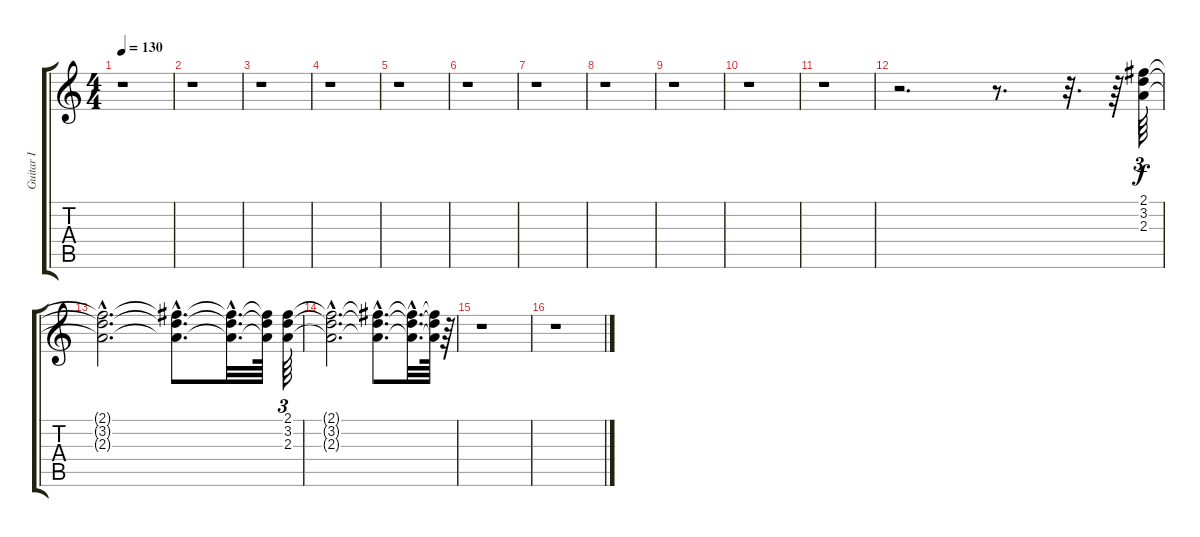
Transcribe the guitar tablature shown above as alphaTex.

\track ("Guitar I" "Guitar I") {instrument distortionguitar}
\staff {score tabs}
\tuning (E4 B3 G3 D3 A2 E2) {hide}
\ts (4 4)
\tempo 130
\clef g2
\ks c
r.1{dy f} |
r.1 |
r.1 |
r.1 |
r.1 |
r.1 |
r.1 |
r.1 |
r.1 |
r.1 |
r.1 |
r.2{d} r.8{d} r.32{d} r.64 (2.1 3.2 2.3).64{tu (3 2)} |
(2.1{hac t} 3.2{hac t} 2.3{hac t}).2{d} (2.1{hac t} 3.2{hac t} 2.3{hac t}).8{d} (2.1{hac t} 3.2{hac t} 2.3{hac t}).32{d} (2.1{t} 3.2{t} 2.3{t}).64 (2.1 3.2 2.3).64{tu (3 2)} |
(2.1{hac t} 3.2{hac t} 2.3{hac t}).2{d} (2.1{hac t} 3.2{hac t} 2.3{hac t}).8{d} (2.1{hac t} 3.2{hac t} 2.3{hac t}).32{d} (2.1{t} 3.2{t} 2.3{t}).64 r.64{tu (3 2)} |
r.1 |
r.1
